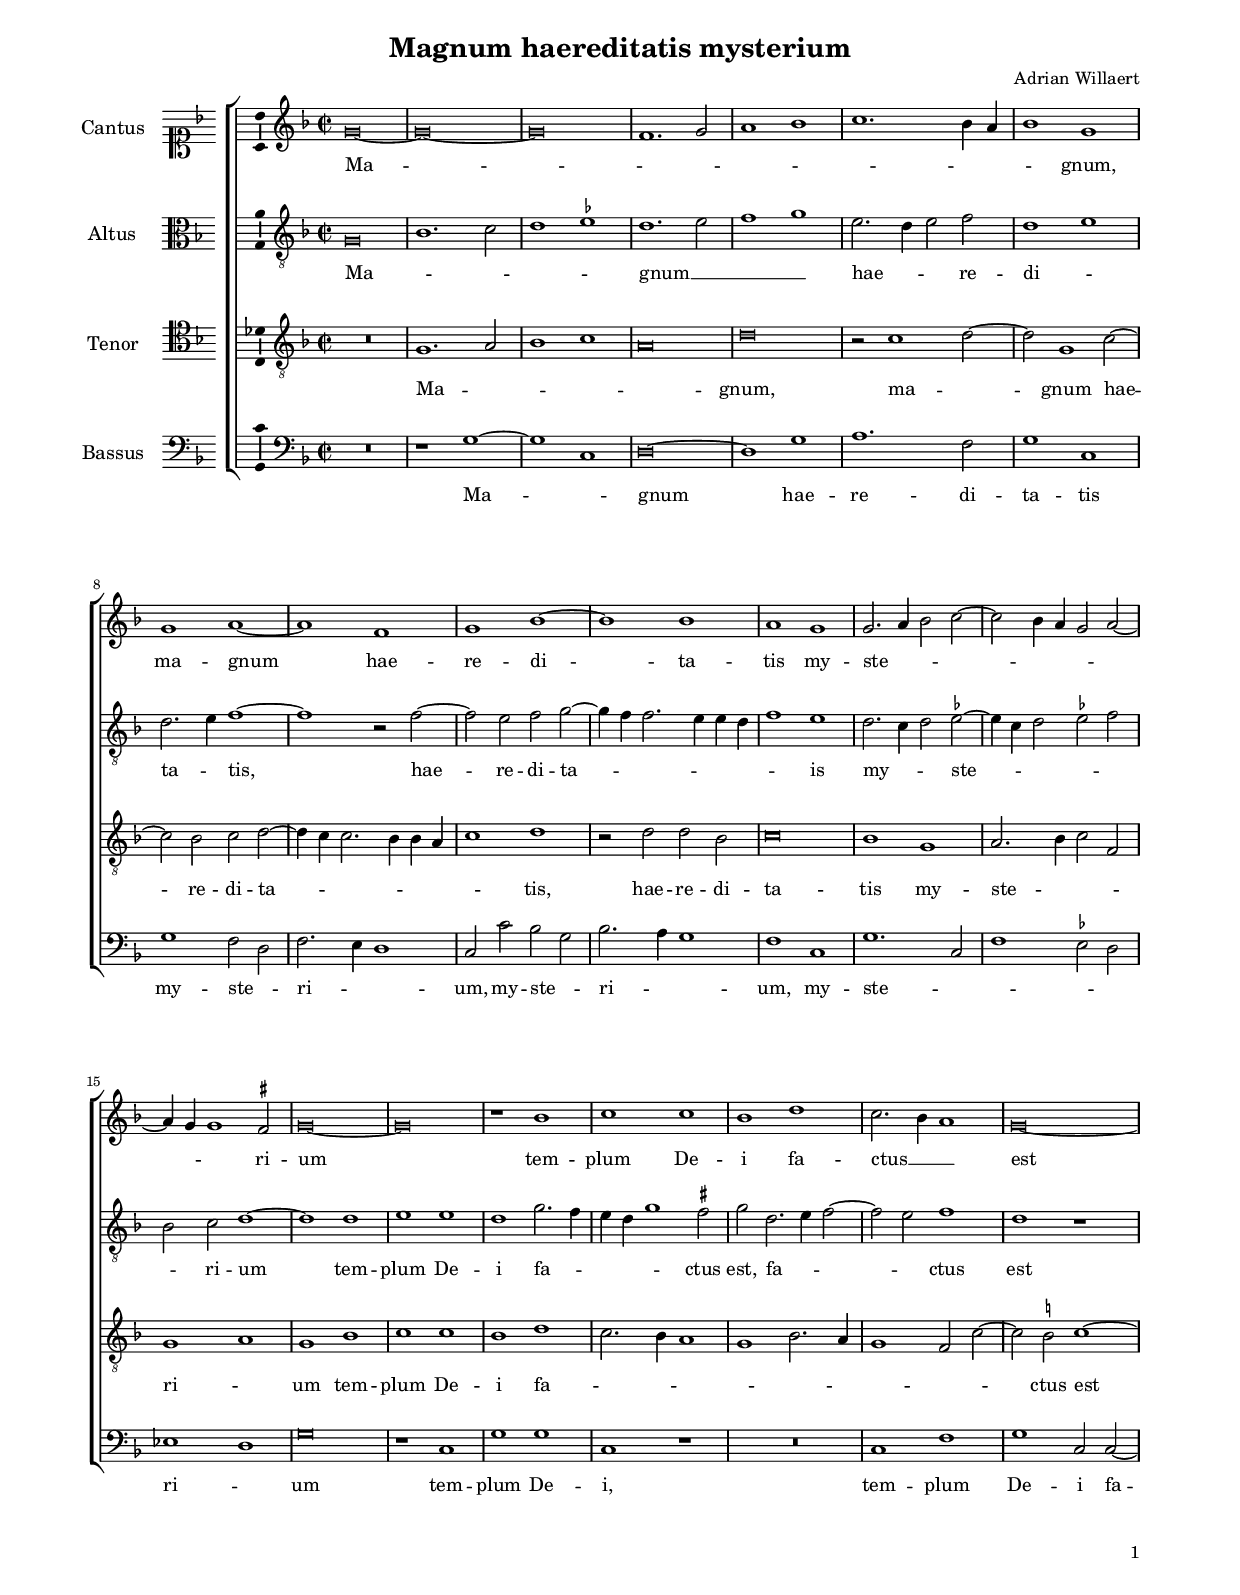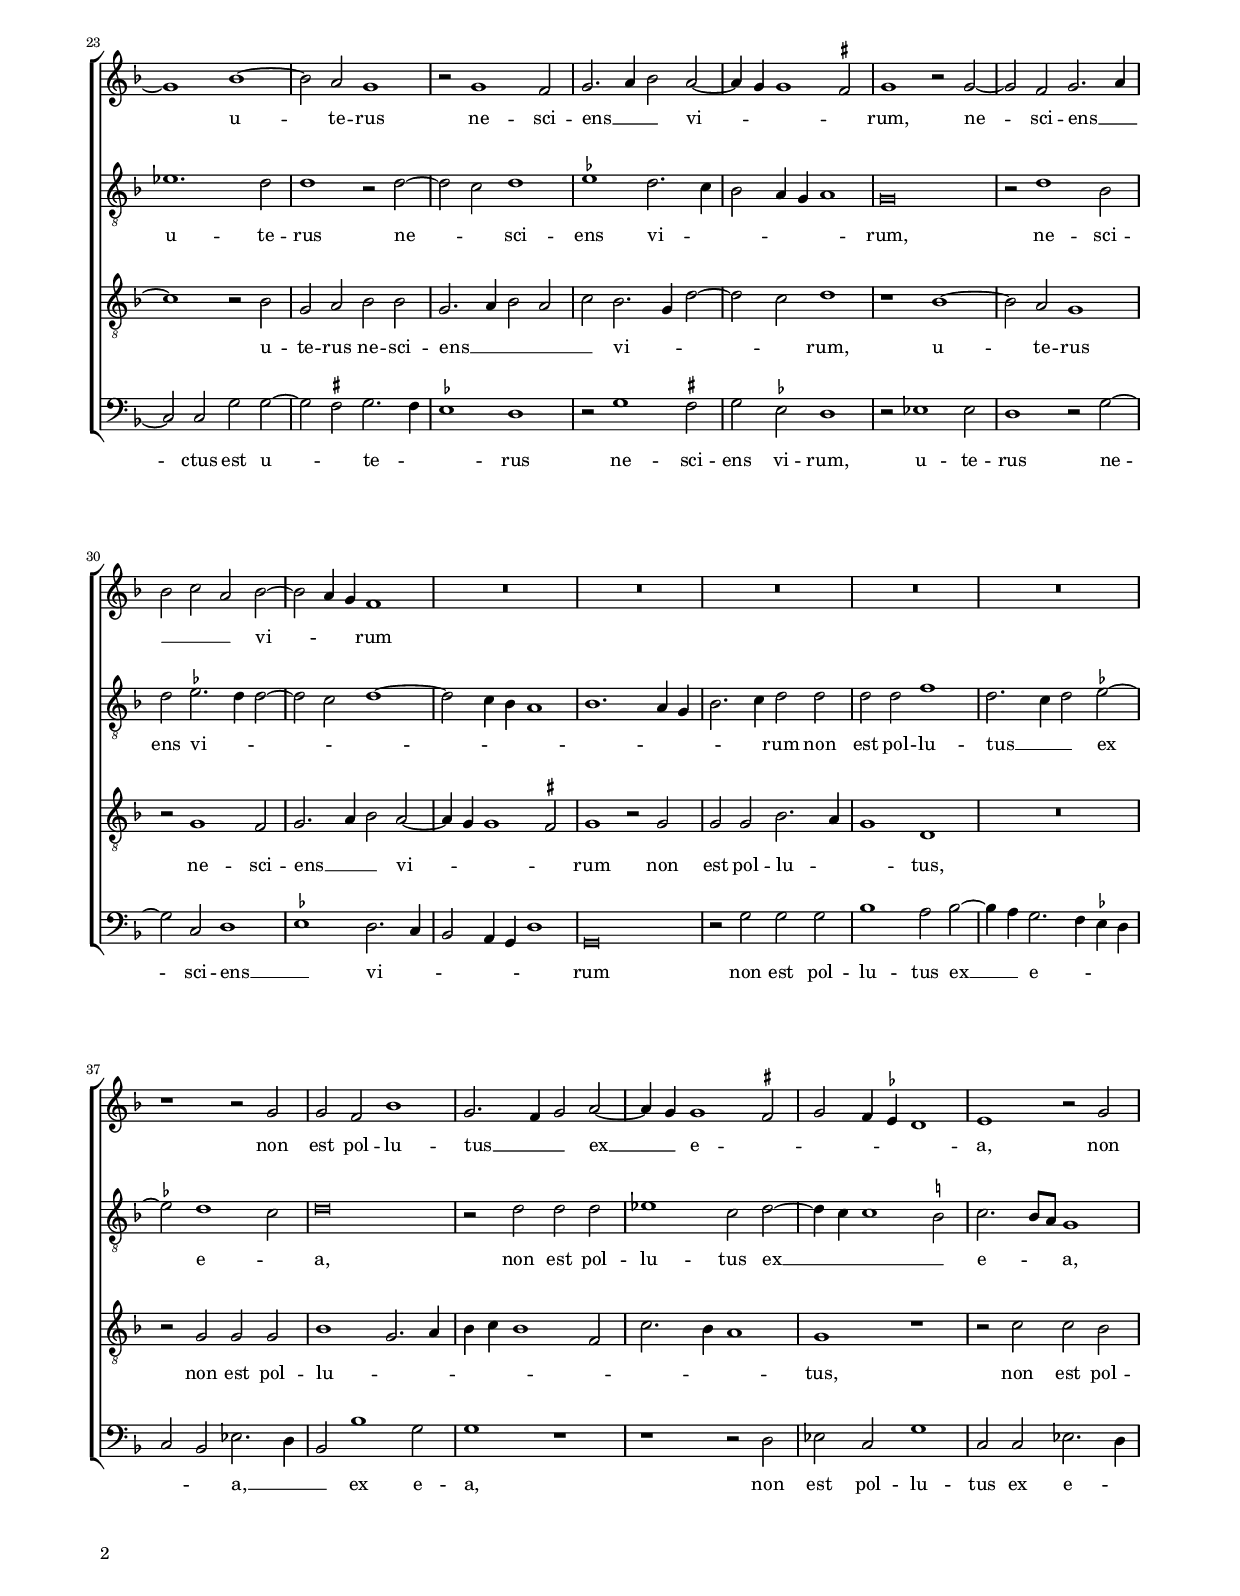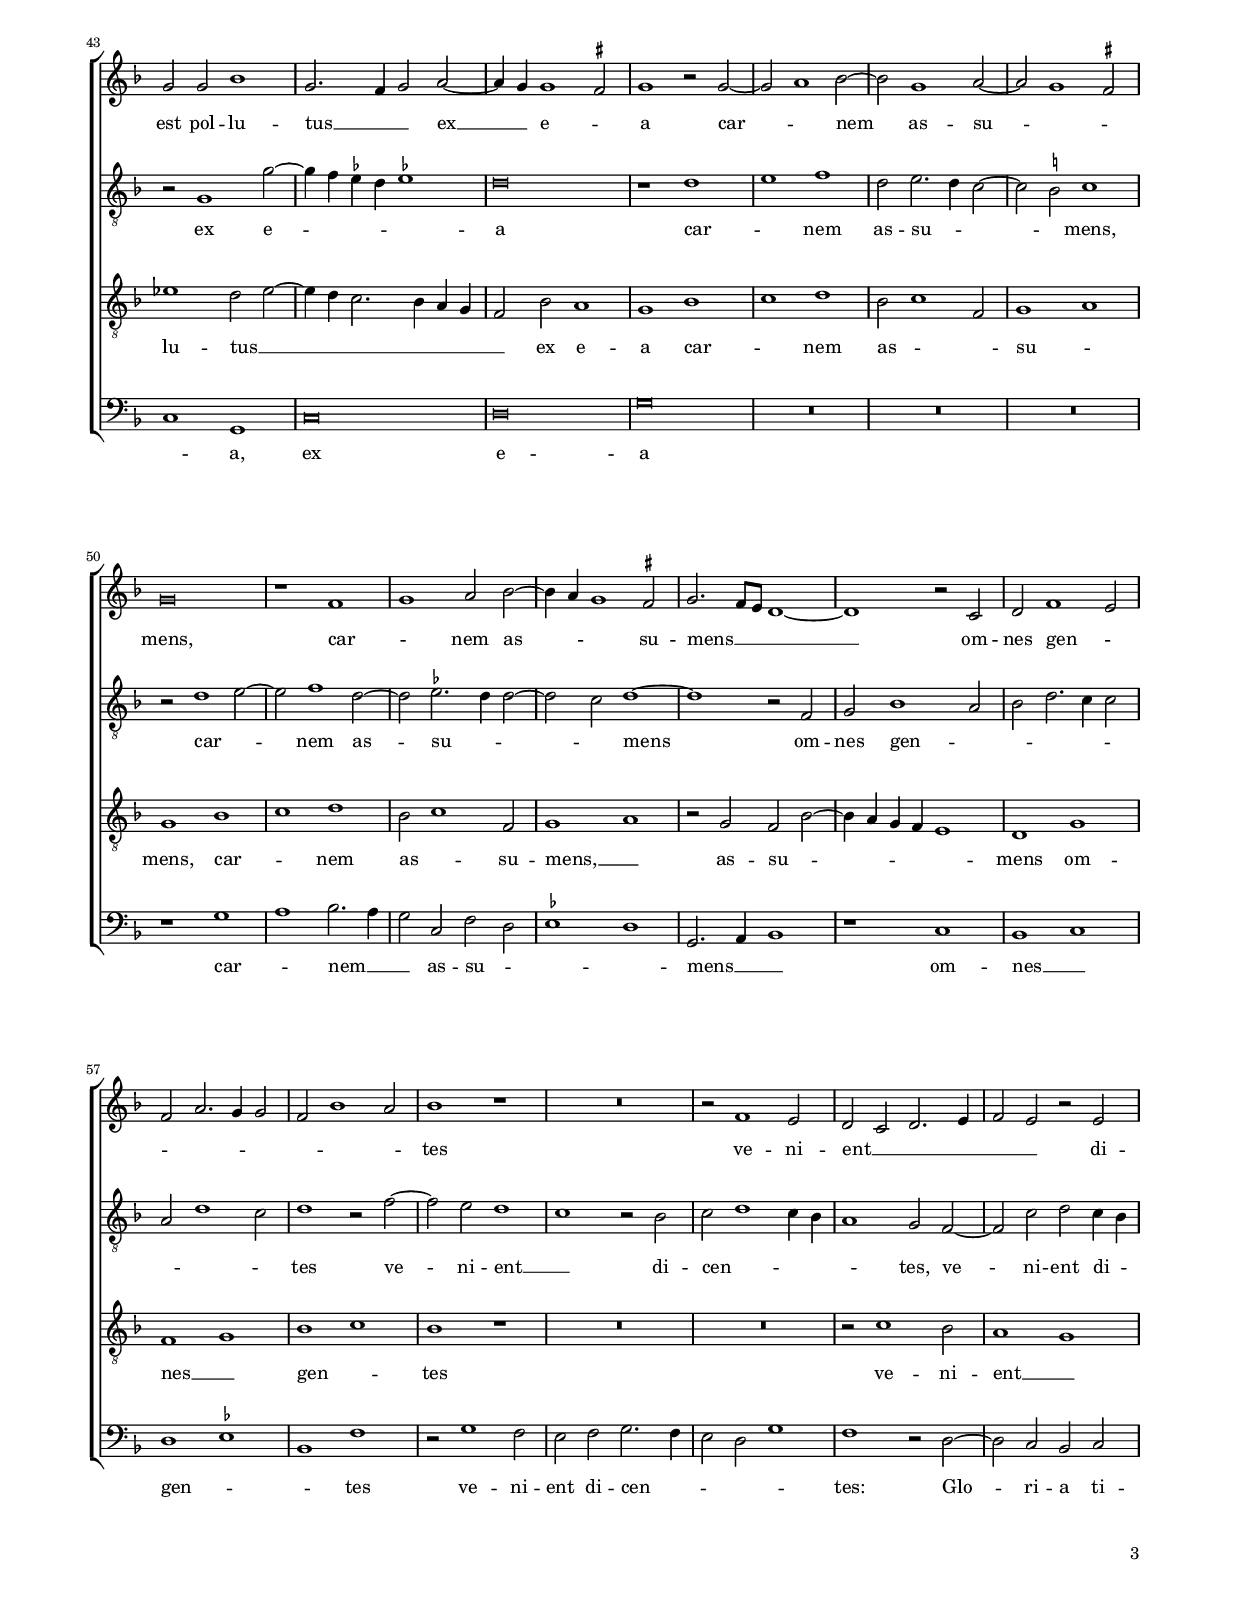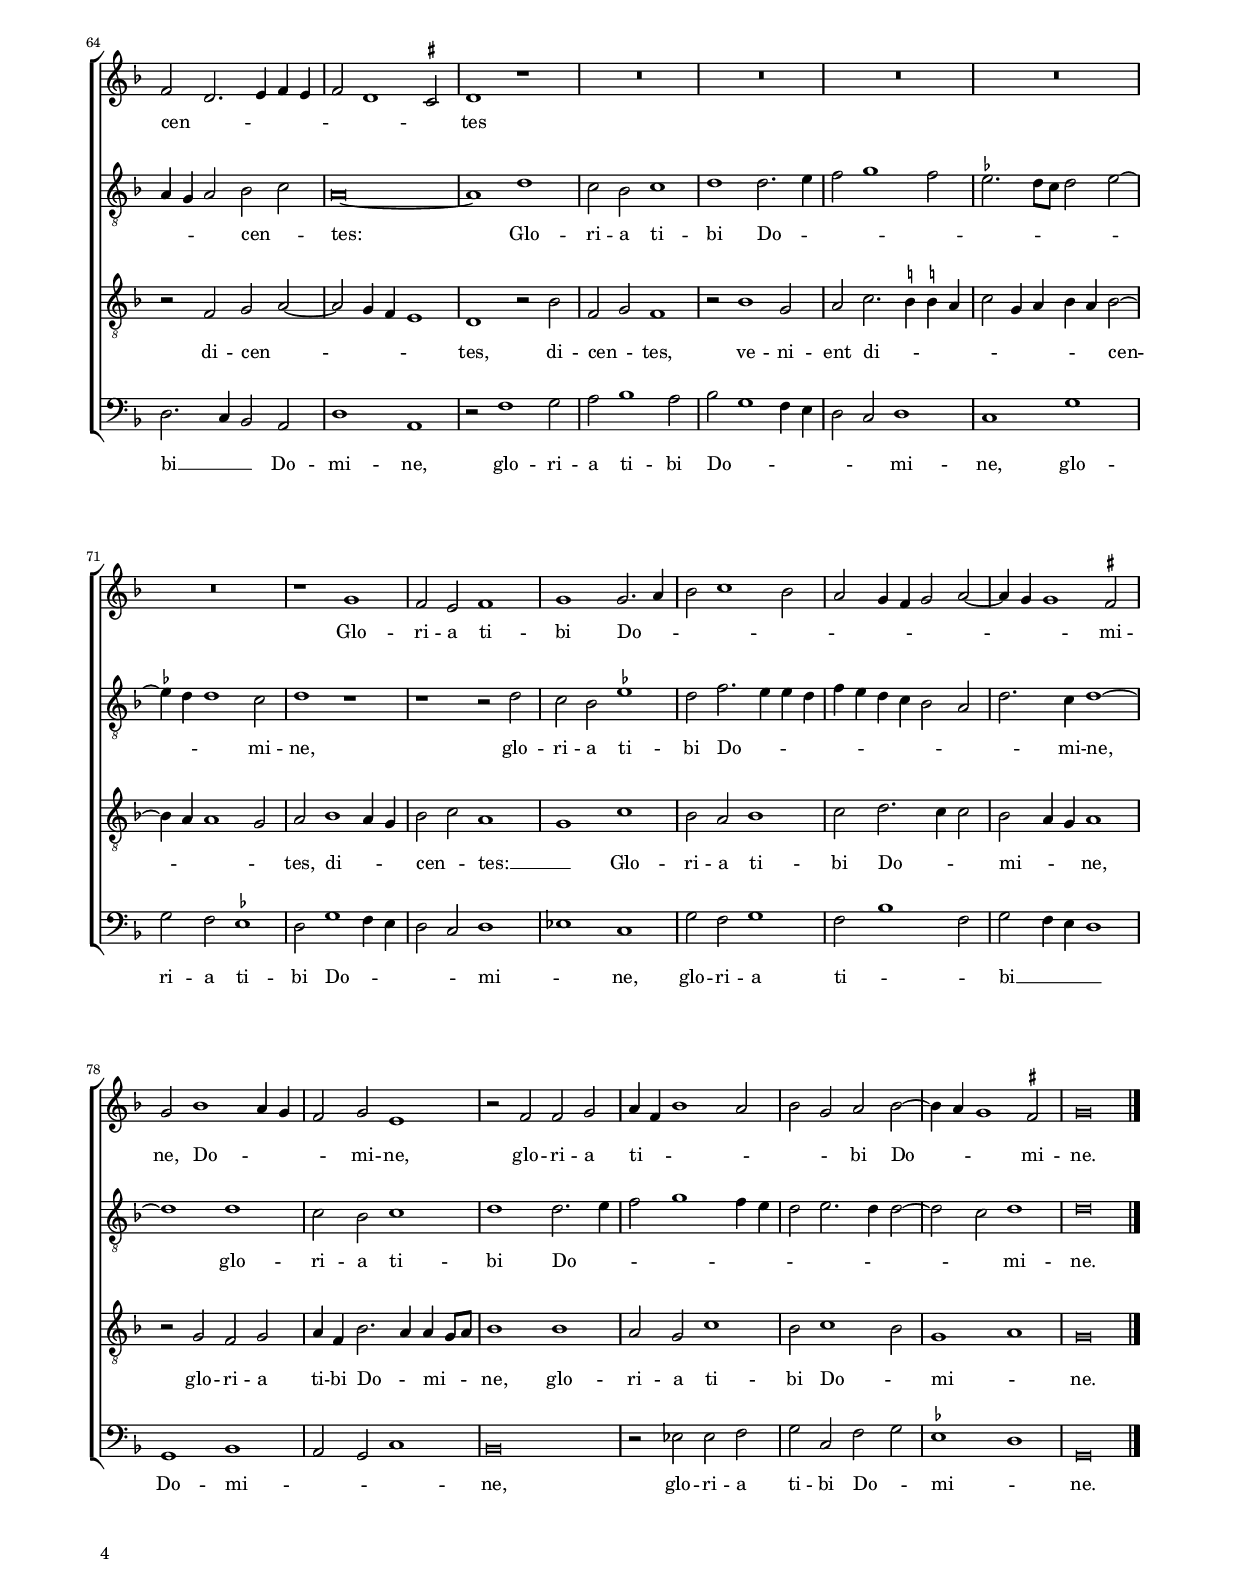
\header
{
	title="Magnum haereditatis mysterium"
	composer="Adrian Willaert"
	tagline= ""
}

\version "2.24.2"
\include "deutsch.ly"
#(set-global-staff-size 15)
% #(set-default-paper-size "letter")
#(ly:set-option 'point-and-click #f)

	
global = {
	\key f \major
	\time 2/2 \set Score.measureLength = #(ly:make-moment 2/1)
	\skip 1*2*84 \bar "|."
	}

	ficta = { \once \set suggestAccidentals = ##t }
	
	forget = #(define-music-function (music) (ly:music?) #{
		\accidentalStyle forget
		$music
		\accidentalStyle default
		#})



\paper
	{
	top-margin = 2.2 \cm
	bottom-margin = 1.6 \cm
	left-margin = 1.7 \cm
	right-margin = 1.7 \cm
	ragged-bottom = ##f
	ragged-last-bottom = ##f
	print-page-number = ##f
	system-system-spacing = #'((basic-distance . 18) (minimum-distance . 14) (padding . 6) (strechability . 150))
	oddFooterMarkup=\markup   \fill-line { "" \fromproperty #'page:page-number-string }
	evenFooterMarkup=\markup  \fill-line { \fromproperty #'page:page-number-string "" }
	last-bottom-spacing = #'((basic-distance . 12) (minimum-distance . 7) (padding . 4))
%	systems-per-page = 3
	page-count = 4
%	min-systems-per-page = 3
%	oddHeaderMarkup = \markup { \fill-line { \null \null \column \right-align { \fontsize #1 \fromproperty #'page:page-number-string \null } } }
%	evenHeaderMarkup = \markup { \column \right-align { \fontsize #1 \fromproperty #'page:page-number-string \null } }
	}


incipitcantus = \markup { \score {
	{
	\set Staff.instrumentName = \markup { \fontsize #1 "Cantus" }
	\key f \major
	\clef soprano
	s4 \bar ""
	}
	\layout  {
	raggedright = ##t
	indent = 1.6 \cm
	line-width = 2.5\cm
	\context { \Staff \remove Time_signature_engraver }
	\override Staff.Clef.Y-extent = #'(0 . 0)
	}} \hspace #1 }
	
      
incipitaltus = \markup { \score {
	{
	\set Staff.instrumentName = \markup { \fontsize #1 "Altus" }
	\key f \major
	\clef alto
	s4 \bar ""
	}
	\layout  {
	raggedright = ##t
	indent = 1.6 \cm
	line-width = 2.5\cm
	\context { \Staff \remove Time_signature_engraver }
	\override Staff.Clef.Y-extent = #'(0 . 0)
	}} \hspace #1 }


incipittenor = \markup { \score {
	{
	\set Staff.instrumentName = \markup { \fontsize #1 "Tenor" }
	\key f \major
	\clef tenor
	s4 \bar ""
	}
	\layout  {
	raggedright = ##t
	indent = 1.6 \cm
	line-width = 2.5\cm
	\context { \Staff \remove Time_signature_engraver }
	\override Staff.Clef.Y-extent = #'(0 . 0)
	}} \hspace #1 }


incipitbassus = \markup { \score {
	{
	\set Staff.instrumentName = \markup { \fontsize #1 "Bassus" }
	\key f \major
	\clef bass
	s4 \bar ""
	}
	\layout  {
	raggedright = ##t
	indent = 1.6 \cm
	line-width = 2.5\cm
	\context { \Staff \remove Time_signature_engraver }
	\override Staff.Clef.Y-extent = #'(0 . 0)
	}} \hspace #1 }


cantus =  \relative c''
	{
	g\breve~
	g\breve~
	g\breve
	f1. g2
%5
	a1 b |
	c1. b4 a
	b1 g
	g1 a~
	a1 f
%10
	g1 b~ |
	b1 b
	a1 g
	g2. a4 b2 c~
	c2 b4 a g2 a~
%15
	a4 g g1 \ficta fis2 |
	g\breve~
	g\breve
	r1 b
	c1 c
%20
	b1 d |
	c2. b4 a1
	g\breve~
	g1 b~
	b2 a g1
%25
	r2 g1 f2 |
	g2. a4 b2 a~
	a4 g g1 \ficta fis2
	g1 r2 g~
	g2 f g2. a4
%30
	b2 c a b~ |
	b2 a4 g f1
	R\breve
	R\breve
	R\breve
%35
	R\breve |
	R\breve
	r1 r2 g
	g2 f b1
	g2. f4 g2 a~
%40
	a4 g g1 \ficta fis2 |
	g2 f4 \ficta es d1
	e1 r2 g
	g2 g b1
	g2. f4 g2 a~
%45
	a4 g g1 \ficta fis2 |
	g1 r2 g~
	g2 a1 b2~
	b2 g1 a2~
	a2 g1 \ficta fis2
%50
	g\breve |
	r1 f
	g1 a2 b~
	b4 a g1 \ficta fis2
	g2. f8 e d1~
%55
	d1 r2 c |
	d2 f1 e2
	f2 a2. g4 g2
	f b1 a2
	b1 r
%60
	R\breve |
	r2 f1 e2
	d2 c d2. e4
	f2 e r e
	f2 d2. e4 f e
%65
	f2 d1 \ficta cis2 |
	d1 r
	R\breve
	R\breve
	R\breve
%70
	R\breve |
	R\breve
	r1 g
	f2 e f1
	g1 g2. a4
%75
	b2 c1 b2 |
	a2 g4 f g2 a~
	a4 g g1 \ficta fis2
	g2 b1 a4 g
	f2 g e1
%80
	r2 f f g |
	a4 f b1 a2
	b2 g a b~
	b4 a g1 \ficta fis2
	g\breve |
	}


altus =  \relative c'
	{
	g\breve
	b1. c2
	d1 \ficta es
	d1. e2
%5
	f1 g |
	e2. d4 e2 f
	d1 e
	d2. e4 f1~
	f1 r2 f~
%10
	f2 e f g~ |
	g4 f f2. e4 e d
	f1 e
	d2. c4 d2 \ficta es~
	\ficta es4 c d2 \ficta es! f
%15
	b,2 c d1~ |
	d1 d
	e1 e
	d1 g2. f4
	e4 d g1 \ficta fis2
%20
	g2 d2. e4 f2~ |
	f2 e f1
	d1 r
	es1. d2
	d1 r2 d~
%25
	d2 c d1 |
	\ficta es1 d2. c4
	b2 a4 g a1
	g\breve
	r2 d'1 b2
%30
	d2 \ficta es2. d4 d2~ |
	d2 c d1~
	d2 c4 b a1
	b1. a4 g
	b2. c4 d2 d
%35
	d2 d f1 |
	d2. c4 d2 \ficta es~
	\ficta es2 d1 c2
	d\breve
	r2 d d d
%40
	es1 c2 d~ |
	d4 c c1 \ficta h2
	c2. b8 a g1
	r2 g1 g'2~
	g4 f \ficta es d \ficta es!1
%45
	d\breve |
	r1 d
	e1 f
	d2 e2. d4 c2~
	c2 \ficta h c1
%50
	r2 d1 e2~ |
	e2 f1 d2~
	d2 \ficta es2. d4 d2~
	d2 c d1~
	d1 r2 f,
%55
	g2 b1 a2 |
	b2 d2. c4 c2
	a2 d1 c2
	d1 r2 f~
	f2 e d1
%60
	c1 r2 b |
	c2 d1 c4 b
	a1 g2 f~
	f2 c' d c4 b
	a4 g a2 b c
%65
	a\breve~ |
	a1 d
	c2 b c1
	d1 d2. e4
	f2 g1 f2
%70
	\ficta es2. d8 c d2 \ficta es~ |
	\ficta es4 d d1 c2
	d1 r
	r1 r2 d
	c2 b \ficta es1
%75
	d2 f2. e4 e d |
	f4 e d c b2 a
	d2. c4 d1~
	d1 d
	c2 b c1
%80
	d1 d2. e4 |
	f2 g1 f4 e
	d2 e2. d4 d2~
	d2 c d1
	d\breve |
	}


tenor =  \relative c'
	{
	R\breve
	g1. a2
	b1 c
	a\breve
%5
	d\breve |
	r2 c1 d2~
	d2 g,1 c2~
	c2 b c d~
	d4 c c2. b4 b a
%10
	c1 d |
	r2 d d b
	c\breve
	b1 g
	a2. b4 c2 f,
%15
	g1 a |
	g1 b
	c1 c
	b1 d
	c2. b4 a1
%20
	g1 b2. a4 |
	g1 f2 c'~
	c2 \ficta h c1~
	c1 r2 b
	g2 a b b
%25
	g2. a4 b2 a |
	c2 b2. g4 d'2~
	d2 c d1
	r1 b~
	b2 a g1
%30
	r2 g1 f2 |
	g2. a4 b2 a~
	a4 g g1 \ficta fis2
	g1 r2 g
	g2 g b2. a4
%35
	g1 d |
	R\breve
	r2 g g g
	b1 g2. a4
	b4 c b1 f2
%40
	c'2. b4 a1 |
	g1 r
	r2 c c b
	es1 d2 es~
	es4 d c2. b4 a g
%45
	f2 b a1 |
	g1 b
	c1 d
	b2 c1 f,2
	g1 a
%50
	g1 b |
	c1 d
	b2 c1 f,2
	g1 a
	r2 g f b~
%55
	b4 a g f e1 |
	d1 g
	f1 g
	b1 c
	b1 r
%60
	R\breve |
	R\breve
	r2 c1 b2
	a1 g
	r2 f g a~
%65
	a2 g4 f e1 |
	d1 r2 b'
	f2 g f1
	r2 b1 g2
	a2 c2. \ficta h4 \ficta h! a
%70
	c2 g4 a b a b2~ |
	b4 a a1 g2
	a2 b1 a4 g
	b2 c a1
	g1 c
%75
	b2 a b1 |
	c2 d2. c4 c2
	b2 a4 g a1
	r2 g f g
	a4 f b2. a4 a g8 a
%80
	b1 b |
	a2 g c1
	b2 c1 b2
	g1 a
	g\breve |
	}


bassus  =  \relative c
	{
	R\breve
	r1 g'~
	g1 c,
	d\breve~
%5
	d1 g |
	a1. f2
	g1 c,
	g'1 f2 d
	f2. e4 d1
%10
	c2 c' b g |
	b2. a4 g1
	f1 c
	g'1. c,2
	f1 \ficta es2 d
%15
	es1 d |
	g\breve
	r1 c,
	g'1 g
	c,1 r
%20
	R\breve |
	c1 f
	g1 c,2 c~
	c2 c g' g~
	g2 \ficta fis g2. \forget f4
%25
	\ficta es1 d |
	r2 g1 \ficta fis2
	g2 \ficta es d1
	r2 es1 es2
	d1 r2 g~
%30
	g2 c, d1 |
	\ficta es1 d2. c4
	b2 a4 g d'1
	g,\breve
	r2 g' g g
%35
	b1 a2 b~ |
	b4 a g2. f4 \ficta es d
	c2 b es2. d4
	b2 b'1 g2
	g1 r
%40
	r1 r2 d |
	es2 c g'1
	c,2 c es2. d4
	c1 g
	c\breve
%45
	d\breve |
	g\breve
	R\breve
	R\breve
	R\breve
%50
	r1 g |
	a1 b2. a4
	g2 c, f d
	\ficta es1 d
	g,2. a4 b1
%55
	r1 c |
	b1 c
	d1 \ficta es
	b1 f'
	r2 g1 f2
%60
	e2 f g2. f4 |
	e2 d g1
	f1 r2 d~
	d2 c b c
	d2. c4 b2 a
%65
	d1 a |
	r2 f'1 g2
	a2 b1 a2
	b2 g1 f4 e
	d2 c d1
%70
	c1 g' |
	g2 f \ficta es1
	d2 g1 f4 e
	d2 c d1
	es1 c
%75
	g'2 f g1 |
	f2 b1 f2
	g2 f4 e d1 
	g,1 b
	a2 g c1
%80
	b\breve |
	r2 es es f
	g2 c, f g
	\ficta es1 d
	g,\breve |
	}

lyricscantus = \lyricmode {
	Ma -- _ _ _ _ _ _ _ _ gnum,
	ma -- gnum hae -- re -- di -- ta -- tis my -- ste -- _ _ _ _ _ _ _ _ _ ri -- um
	tem -- plum De -- i fa -- ctus __ _ _ est u -- te -- rus
	ne -- sci -- ens __ _ _ vi -- _ _ _ rum,
	ne -- sci -- ens __ _ _ _ _ vi -- _ _ rum
	non est pol -- lu -- tus __ _ _ ex __ _ e -- _ _ _ _ _ a,
	non est pol -- lu -- tus __ _ _ ex __ _ e -- _ a
	car -- _ nem as -- su -- _ _ mens,
	car -- _ nem as -- _ _ su -- mens __ _ _ _
	om -- nes gen -- _ _ _ _ _ _ _ _ tes ve -- ni -- ent __ _ _ _ _ _ di -- cen -- _ _ _ _ _ _ _ tes
	Glo -- ri -- a ti -- bi Do -- _ _ _ _ _ _ _ _ _ _ _ mi -- ne,
	Do -- _ _ _ mi -- ne,
	glo -- ri -- a ti -- _ _ _ _ _ bi Do -- _ _ mi -- ne.
	}


lyricsaltus = \lyricmode {
	Ma -- _ _ _ _ gnum __ _ _ _ hae -- _ _ re -- di -- _ ta -- _ tis,
	hae -- re -- di -- ta -- _ _ _ _ _ _ is my -- _ _ ste -- _ _ _ _ _ ri -- um
	tem -- plum De -- i fa -- _ _ _ _ ctus est,
	fa -- _ _ _ ctus est u -- te -- rus
	ne -- _ sci -- ens vi -- _ _ _ _ _ rum,
	ne -- sci -- ens vi -- _ _ _ _ _ _ _ _ _ _ _ _ rum
	non est pol -- lu -- tus __ _ _ ex e -- _ a,
	non est pol -- lu -- tus ex __ _ _ _ e -- _ _ a,
	ex e -- _ _ _ _ a
	car -- _ nem as -- su -- _ _ _ mens,
	car -- _ nem as -- su -- _ _ _ mens
	om -- nes gen -- _ _ _ _ _ _ _ _ tes ve -- ni -- ent __ _ di -- cen -- _ _ _ _ tes,
	ve -- ni -- ent di -- _ _ _ _ cen -- _ tes:
	Glo -- ri -- a ti -- bi Do -- _ _ _ _ _ _ _ _ _ _ _ mi -- ne,
	glo -- ri -- a ti -- bi Do -- _ _ _ _ _ _ _ _ _ _ mi -- ne,
	glo -- ri -- a ti -- bi Do -- _ _ _ _ _ _ _ _ _ _ mi -- ne.
	}


lyricstenor = \lyricmode {
	Ma -- _ _ _ _ gnum,
	ma -- _ gnum hae -- re -- di -- ta -- _ _ _ _ _ _ tis,
	hae -- re -- di -- ta -- tis my -- ste -- _ _ _ ri -- _ um
	tem -- plum De -- i fa -- _ _ _ _ _ _ _ _ _ ctus est u -- te -- rus
	ne -- sci -- ens __ _ _ _ _ vi -- _ _ _ rum,
	u -- te -- rus
	ne -- sci -- ens __ _ _ vi -- _ _ _ rum
	non est pol -- lu -- _ _ tus,
	non est pol -- lu -- _ _ _ _ _ _ _ _ _ tus,
	non est pol -- lu -- tus __ _ _ _ _ _ _ _ ex e -- a
	car -- _ nem as -- _ _ su -- _ mens,
	car -- _ nem as -- _ su -- mens, __ _
	as -- su -- _ _ _ _ _ mens
	om -- nes __ _ gen -- _ tes ve -- ni -- ent __ _ di -- cen -- _ _ _ _ tes,
	di -- cen -- _ tes,
	ve -- ni -- ent di -- _ _ _ _ _ _ _ _ cen -- _ _ _ tes,
	di -- _ _ cen -- _ tes: __ _
	Glo -- ri -- a ti -- bi Do -- _ _ mi -- _ _ ne,
	glo -- ri -- a ti -- bi Do -- _ mi -- _ _ ne,
	glo -- ri -- a ti -- bi Do -- _ mi -- _ ne.
	}


lyricsbassus = \lyricmode {
	Ma -- _ gnum hae -- re -- di -- ta -- tis my -- ste -- _ ri -- _ _ um,
	my -- ste -- _ ri -- _ _ um,
	my -- ste -- _ _ _ _ ri -- _ um
	tem -- plum De -- i,
	tem -- plum De -- i fa -- ctus est u -- _ te -- _ _ rus
	ne -- sci -- ens vi -- rum,
	u -- te -- rus
	ne -- sci -- ens __ _ vi -- _ _ _ _ _ rum
	non est pol -- lu -- tus ex __ _ e -- _ _ _ _ _ a, __ _ _
	ex e -- a,
	non est pol -- lu -- tus ex e -- _ _ a,
	ex e -- a
	car -- _ nem __ _ _ as -- su -- _ _ _ mens __ _ _
	om -- nes __ _ gen -- _ _ tes ve -- ni -- ent di -- cen -- _ _ _ _ tes:
	Glo -- ri -- a ti -- bi __ _ _ Do -- mi -- ne,
	glo -- ri -- a ti -- bi Do -- _ _ _ _ _ mi -- ne,
	glo -- ri -- a ti -- bi Do -- _ _ _ _ mi -- _ ne,
	glo -- ri -- a ti -- _ _ bi __ _ _ _ Do -- mi -- _ _ _ ne,
	glo -- ri -- a ti -- bi Do -- _ mi -- _ ne.
	}


\score
{  
	\transpose c c {
	\new ChoirStaff \with { \override StaffGrouper.staff-staff-spacing.basic-distance = #13 }
	<<

	\new Staff << \global
	\new Voice="v1" {
		\set Staff.instrumentName=\incipitcantus
	%       \set Staff.instrumentName="S"
		\set Staff.midiInstrument = "reed organ"
		\clef violin
		\cantus }
	\new Lyrics \lyricsto "v1" {\lyricscantus }
	>>


	\new Staff << \global
	\new Voice="v2" {
		\set Staff.instrumentName=\incipitaltus
	%       \set Staff.instrumentName="A"
		\set Staff.midiInstrument = "reed organ"
		\clef "G_8" % violin
		\altus}
	\new Lyrics \lyricsto "v2" {\lyricsaltus }
	>>


	\new Staff << \global
	\new Voice="v3" {
		\set Staff.instrumentName=\incipittenor
	%       \set Staff.instrumentName="T"
		\set Staff.midiInstrument = "reed organ"
		\clef "G_8"
		\tenor }
	\new Lyrics \lyricsto "v3" {\lyricstenor }
	>>


	\new Staff << \global
	\new Voice="v4" {
		\set Staff.instrumentName=\incipitbassus
	%       \set Staff.instrumentName="B"
		\set Staff.midiInstrument = "reed organ"
		\clef bass
		\bassus }
	\new Lyrics \lyricsto "v4" {\lyricsbassus}
	>>

	>>
	} % transpose

	\layout
	{
	indent = 2.3 \cm
	\context { \Lyrics \override VerticalAxisGroup.nonstaff-relatedstaff-spacing.padding = #2 }
%	\context { \Lyrics \override LyricText.font-size = #1 }
	\context { \Staff \consists Ambitus_engraver }
	\context { \Score \override BarNumber.padding = #2 }
	\context { \Voice \override NoteHead.style = #'baroque }
	}

\midi
	{
	\tempo 2 = 95
	}
	
}


% EOF
